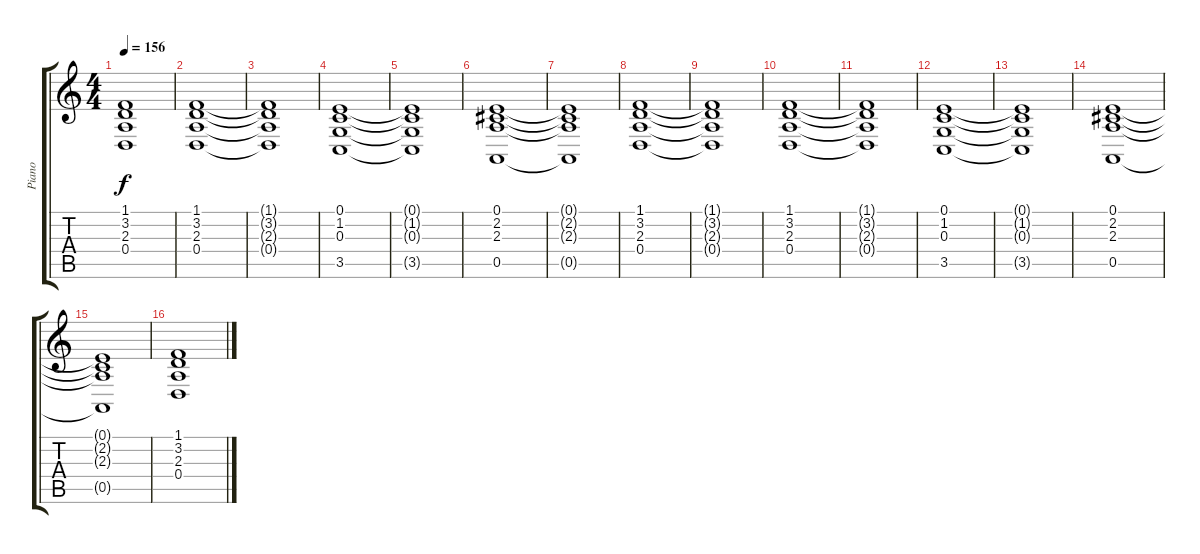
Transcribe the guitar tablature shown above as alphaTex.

\track ("Piano" "Piano") {instrument acousticgrandpiano}
\staff {score tabs}
\tuning (E4 B3 G3 D3 A2 D2) {hide}
\ts (4 4)
\tempo 156
\clef g2
\ks c
(1.1{t} 3.2{t} 2.3{t} 0.4{t}).1{dy f} |
\section ("" "")
(1.1 3.2 2.3 0.4).1 |
(1.1{t} 3.2{t} 2.3{t} 0.4{t}).1 |
(0.1 1.2 0.3 3.5).1 |
(0.1{t} 1.2{t} 0.3{t} 3.5{t}).1 |
(0.1 2.2 2.3 0.5).1 |
(0.1{t} 2.2{t} 2.3{t} 0.5{t}).1 |
(1.1 3.2 2.3 0.4).1 |
(1.1{t} 3.2{t} 2.3{t} 0.4{t}).1 |
\section ("" "")
(1.1 3.2 2.3 0.4).1 |
(1.1{t} 3.2{t} 2.3{t} 0.4{t}).1 |
(0.1 1.2 0.3 3.5).1 |
(0.1{t} 1.2{t} 0.3{t} 3.5{t}).1 |
(0.1 2.2 2.3 0.5).1 |
(0.1{t} 2.2{t} 2.3{t} 0.5{t}).1 |
(1.1 3.2 2.3 0.4).1
